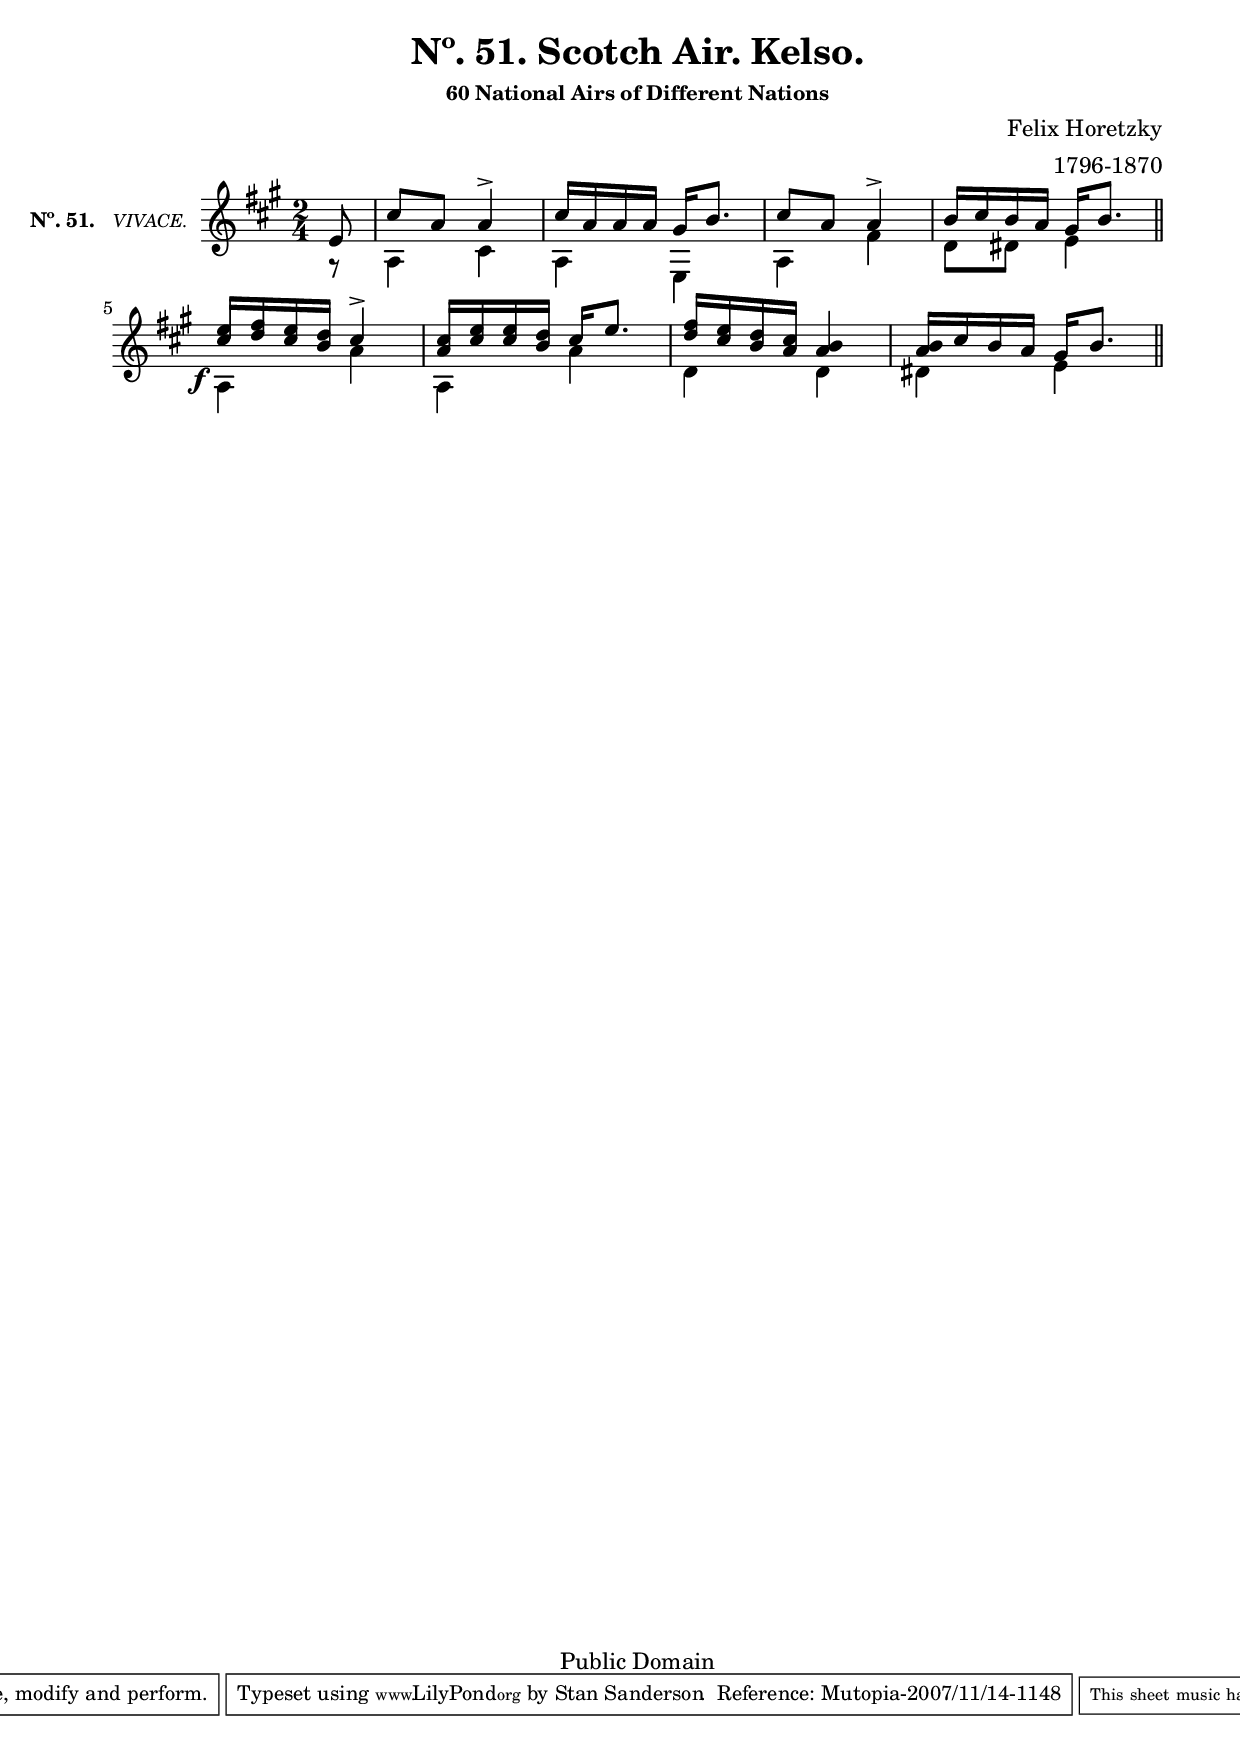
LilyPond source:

% Entered on Nov 12, 2007
\version "2.11.34"
%#(set-global-staff-size 17) 

\paper {
%	#(set-paper-size "a4")
%	#(set-paper-size "letter")
	left-margin = 0.75 \in
	line-width = 7.0 \in
	between-system-padding = #2.0
	between-system-space = #2.0
	ragged-last-bottom = ##t 
	ragged-bottom = ##f
}

\header {
	title = "Nº. 51. Scotch Air. Kelso."
	subtitle = ""
	subsubtitle = "60 National Airs of Different Nations"
	composer = \markup{\column \right-align 
	{\line {Felix Horetzky} 1796-1870}}
	meter = ""
% MUTOPIA
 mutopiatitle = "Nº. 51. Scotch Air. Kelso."
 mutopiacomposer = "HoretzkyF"
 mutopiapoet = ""
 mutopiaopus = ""
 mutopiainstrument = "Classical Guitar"
 date = "unk"
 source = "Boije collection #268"
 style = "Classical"
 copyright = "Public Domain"
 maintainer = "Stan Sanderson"
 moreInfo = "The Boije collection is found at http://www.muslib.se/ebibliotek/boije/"
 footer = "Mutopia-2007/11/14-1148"
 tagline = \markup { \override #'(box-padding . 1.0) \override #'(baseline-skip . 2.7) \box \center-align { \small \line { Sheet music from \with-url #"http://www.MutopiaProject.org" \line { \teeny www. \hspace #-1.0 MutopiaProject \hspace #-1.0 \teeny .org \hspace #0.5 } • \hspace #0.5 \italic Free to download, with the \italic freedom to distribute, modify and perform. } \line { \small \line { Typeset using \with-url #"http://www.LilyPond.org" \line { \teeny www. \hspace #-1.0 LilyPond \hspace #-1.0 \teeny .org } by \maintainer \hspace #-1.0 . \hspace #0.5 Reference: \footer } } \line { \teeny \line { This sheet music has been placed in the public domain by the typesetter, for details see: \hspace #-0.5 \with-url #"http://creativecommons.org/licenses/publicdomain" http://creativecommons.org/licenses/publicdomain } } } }
}

%%%%%%%%%%%%%%%%%%%%%%%%%%%%%%%%%%%%
%%
%% Source & comments
%%	
%%  	Felix Horetzky was born in Horyszów Ruski, Poland, January 1, 1796.
%%	Little is known about he came to the guitar. He traveled to Vienna
%%	to study under master guitarrist, Mauro Giuliani. He traveled
%%  	extensively in Europe as a concert performer and teacher. He wrote
%%  	between 100 and 150 pieces for the guitar. He died in Edinburgh
%%  	on October 6, 1870.
%%
%%	This piece is from #268, "60 National Airs of Different Nations",
%%	in the Boije collection and is in the public domain.
%%	
%%	<http://www.muslib.se/ebibliotek/boije/>
%%	Publisher: Chappell (London), no date given.
%%
%%	Carl Boije (1849-1923) was an amateur guitarist whose vast collection
%%	was donated to the State Library of Sweden after his death.
%%
%%	The dynamic markings for the most part follow the original score; obvious
%%	notation errors have been corrected.
%%
%%%%%%%%%%%%%%%%%%%%%%%%%%%%%%%%%%%%

\include "english.ly"

%%%% shortcuts

dol = \markup { \smaller\italic "dolce."}
cres = \markup{\smaller\italic"cresc:"}
cress = \markup{\tiny\smaller\italic"cresc:"}
espr = \markup{\smaller\italic"espres:"}
rit = \markup{\smaller\italic"ritard:"}
atem = \markup{\smaller\italic"a tempo:"}
smz = \markup{\smaller\italic"smorz:"} % smorzando
showTup = { \override TupletNumber #'transparent = ##f
		\override TupletBracket #'transparent = ##f }
hideTup = { \override TupletNumber #'transparent = ##t
		\override TupletBracket #'transparent = ##t }
seg = \markup {\smaller \smaller \musicglyph #"scripts.segno"}
cod = \markup {\smaller \vcenter "to" \hspace #0.7 \smaller \vcenter \musicglyph #"scripts.coda"}
toseg = \markup { \bold \vcenter "to" \hspace #0.7 \vcenter \smaller \musicglyph #"scripts.segno" }
fin = \markup {\smaller \smaller \bold \italic "Fine."}		
I = \once \override NoteColumn #'ignore-collision = ##t
sdu = \once \override Stem #'direction = #UP
sdd = \once \override Stem #'direction = #DOWN

%% End shortcuts


%%%%%%%%%%
%% Reminders
%
%    \once \override DynamicText #'extra-offset = #'(-3.75 . 5.5)
%    \once \override TextScript #'extra-offset = #'( 0.8 . -2.3 )
%    \once \override Stem #'length-fraction = #0.8
%    \once \override Beam #'positions = #'(-2.2 . -3.0)
%
%%%%%%%%%%

upper = \relative c''{
	\set Staff.instrumentName=\markup{ \center-align 
	{\smaller\bold "Nº. 51.  " \smaller\smaller\italic "VIVACE.  " 
	}}
	\partial 8*1 e,8 |
	cs' a a4-> |
	cs16 a a a  gs16 b8. |
	cs8 a a4-> |
	b16 cs b a gs16 b8. | \bar "||"
	
	<e cs>16 <fs d> <e cs> <d b> cs4-> |
	<cs a>16 <e cs> <e cs> <d b> cs16 e8. |
	<fs d>16 <e cs> <d b> <cs a> <b a>4 |
	<b a>16 cs b a gs16 b8.	
}


lower = \relative c' { 
	\override Staff.NoteCollision 
	#'merge-differently-headed = ##t
	\set fingeringOrientations = #'(left)
	\partial 8*1 r8 |
	a4 cs | a e | a fs' | d8 ds e4 |
	\once \override DynamicText #'extra-offset = #'(-2.5 . 3.0)
	a,4_\f a' | a, a' | d, d | ds e |
}

staffClassicalGuitar = \new Staff  {
		\time 2/4
		\key a \major
		\set Staff.connectArpeggios = ##t
		\set Staff.midiInstrument="acoustic guitar (nylon)"
		<<
			\new Voice = A { \voiceOne  \upper }
			\new Voice = C { \voiceFour  \lower }
		>>
		\bar "||"   %%  "|."
}

\score { 
		<<
			\staffClassicalGuitar
		>>
		}
		
\layout  {\context {
   \Staff
   \consists Span_arpeggio_engraver
 } }

\score {
	\unfoldRepeats
	\staffClassicalGuitar
	\midi {
		\context {
			\Score
			tempoWholesPerMinute = #(ly:make-moment 72 4)
		}
		\context {
			\Voice
			\remove "Dynamic_performer"
	    }
    }
}
